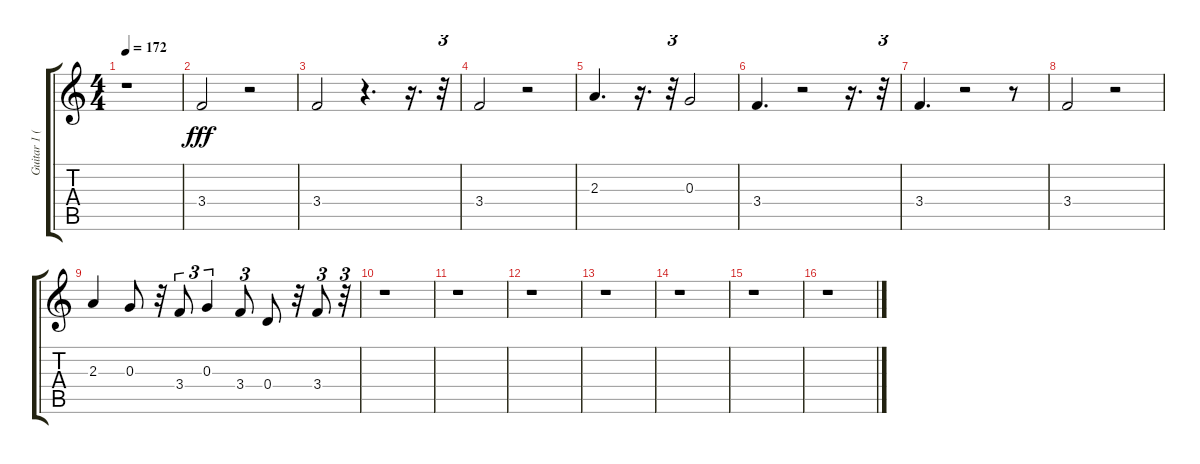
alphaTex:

\track ("Guitar 1 (Same)" "Guitar 1 (") {instrument acousticguitarnylon}
\staff {score tabs}
\tuning (E4 B3 G3 D3 A2 E2) {hide}
\ts (4 4)
\tempo 172
\clef g2
\ks c
r.1{dy fff instrument acousticguitarnylon} |
3.4.2 r.2 |
3.4.2 r.4{d} r.16{d} r.32{tu (3 2)} |
3.4.2 r.2 |
2.3.4{d} r.16{d} r.32{tu (3 2)} 0.3.2 |
3.4.4{d} r.2 r.16{d} r.32{tu (3 2)} |
3.4.4{d} r.2 r.8 |
3.4.2 r.2 |
2.3.4 0.3.8 r.32 3.4.8{tu (3 2)} 0.3.4{tu (3 2)} 3.4.8{tu (3 2)} 0.4.8 r.32 3.4.8{tu (3 2)} r.32{tu (3 2)} |
r.1 |
r.1 |
r.1 |
r.1 |
r.1 |
r.1 |
r.1
